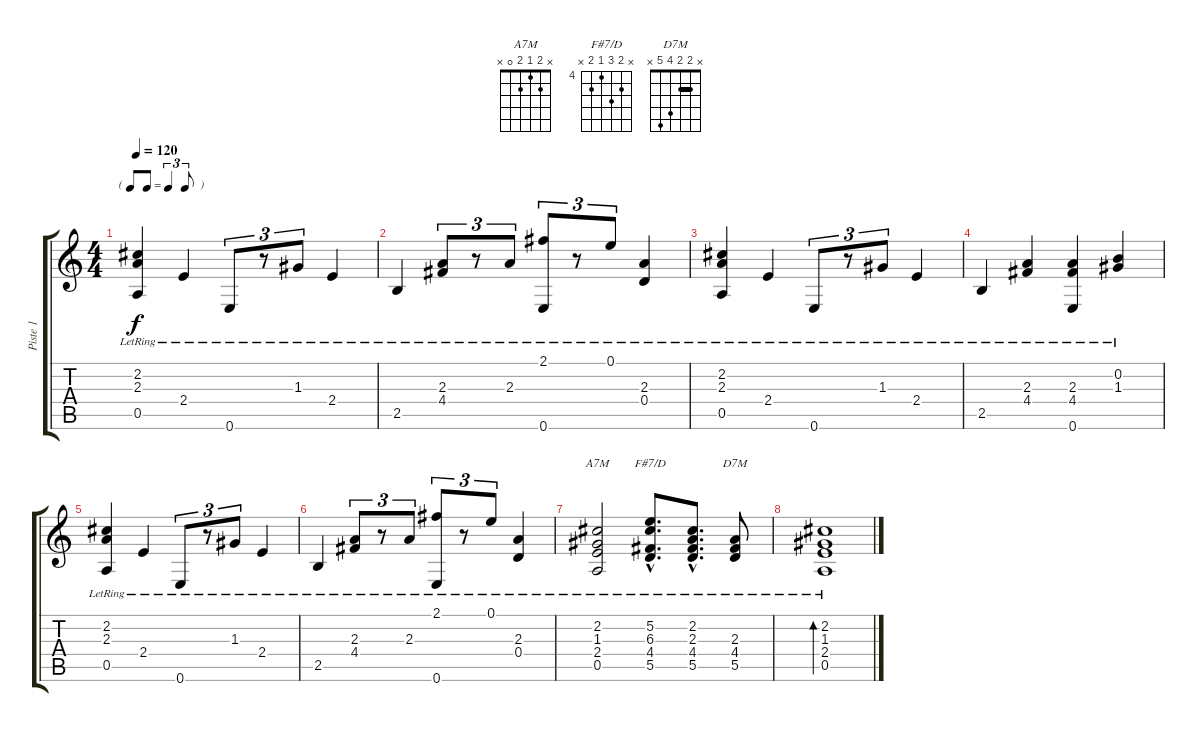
\track ("Piste 1" "Piste 1") {instrument acousticguitarnylon}
\staff {score tabs}
\tuning (E4 B3 G3 D3 A2 E2) {hide}
\chord ("A7M" x 2 1 2 0 x)
\chord ("F#7/D" x 5 6 4 5 x) {firstfret 4}
\chord ("D7M" x 2 2 4 5 x) {barre 2}
\ts (4 4)
\tf triplet8th
\tempo 120
\clef g2
\ks c
(2.2{lr} 2.3{lr} 0.5{lr}).4{dy f} 2.4{lr}.4 0.6{lr}.8{tu (3 2)} r.8{tu (3 2)} 1.3{lr}.8{tu (3 2)} 2.4{lr}.4 |
2.5{lr}.4 (2.3{lr} 4.4{lr}).8{tu (3 2)} r.8{tu (3 2)} 2.3{lr}.8{tu (3 2)} (2.1{lr} 0.6{lr}).8{tu (3 2)} r.8{tu (3 2)} 0.1{lr}.8{tu (3 2)} (2.3{lr} 0.4{lr}).4 |
(2.2{lr} 2.3{lr} 0.5{lr}).4 2.4{lr}.4 0.6{lr}.8{tu (3 2)} r.8{tu (3 2)} 1.3{lr}.8{tu (3 2)} 2.4{lr}.4 |
2.5{lr}.4 (2.3{lr} 4.4{lr}).4 (2.3{lr} 4.4{lr} 0.6{lr}).4 (0.2{lr} 1.3{lr}).4 |
(2.2{lr} 2.3{lr} 0.5{lr}).4 2.4{lr}.4 0.6{lr}.8{tu (3 2)} r.8{tu (3 2)} 1.3{lr}.8{tu (3 2)} 2.4{lr}.4 |
2.5{lr}.4 (2.3{lr} 4.4{lr}).8{tu (3 2)} r.8{tu (3 2)} 2.3{lr}.8{tu (3 2)} (2.1{lr} 0.6{lr}).8{tu (3 2)} r.8{tu (3 2)} 0.1{lr}.8{tu (3 2)} (2.3{lr} 0.4{lr}).4 |
(2.2{lr} 1.3{lr} 2.4{lr} 0.5{lr}).2{ch "A7M"} (5.2{hac lr} 6.3{hac lr} 4.4{hac lr} 5.5{hac lr}).8{d ch "F#7/D"} (2.2{hac lr} 2.3{hac lr} 4.4{hac lr} 5.5{hac lr}).8{d} (2.3{lr} 4.4{lr} 5.5{lr}).8{ch "D7M"} |
(2.2{lr} 1.3{lr} 2.4{lr} 0.5{lr}).1{bd 480}
